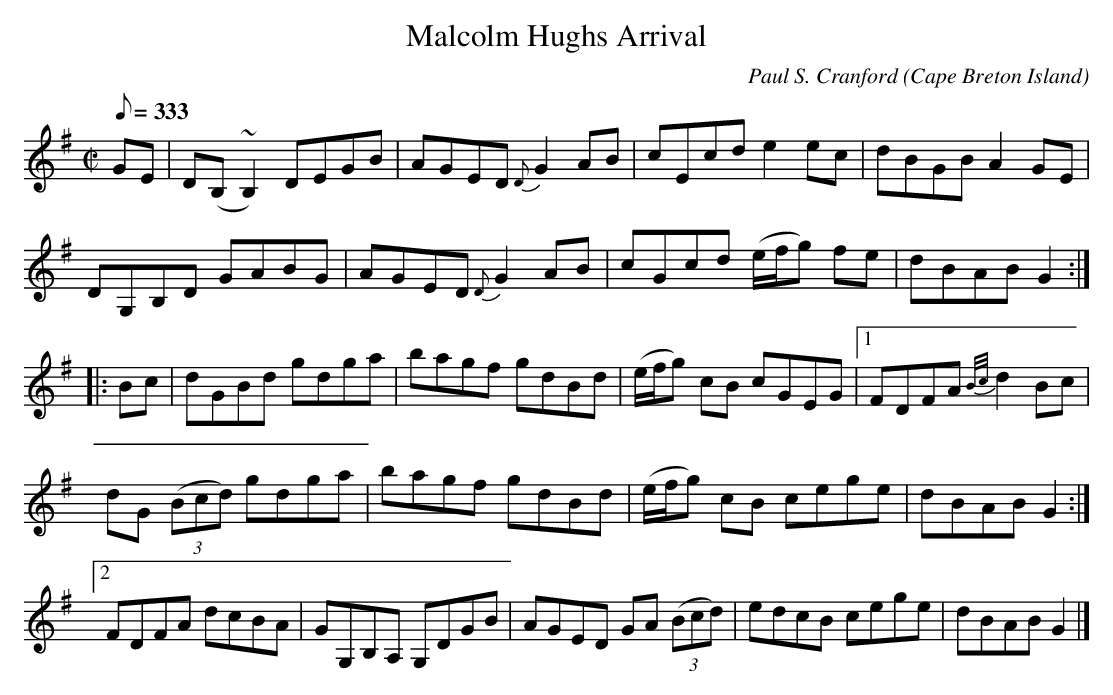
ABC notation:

X:1
T:Malcolm Hughs Arrival
C:Paul S. Cranford
O:Cape Breton Island
L:1/8
Q:333
M:C|
K:G
GE|D(B, ~B,2) DEGB|AGED {D}G2 AB|cEcd e2 ec|dBGB A2 GE|
DG,B,D GABG|AGED {D}G2 AB|cGcd (e/f/g) fe|dBAB G2:|
|:Bc|dGBd gdga|bagf gdBd|(e/f/g) cB cGEG|[1FDFA {B/c/}d2 Bc|
dG (3(Bcd) gdga|bagf gdBd|(e/f/g) cB cege|dBAB G2:|
[2FDFA dcBA|GG,B,A, G,DGB|AGED GA (3(Bcd)|edcB cege|dBAB G2|]
